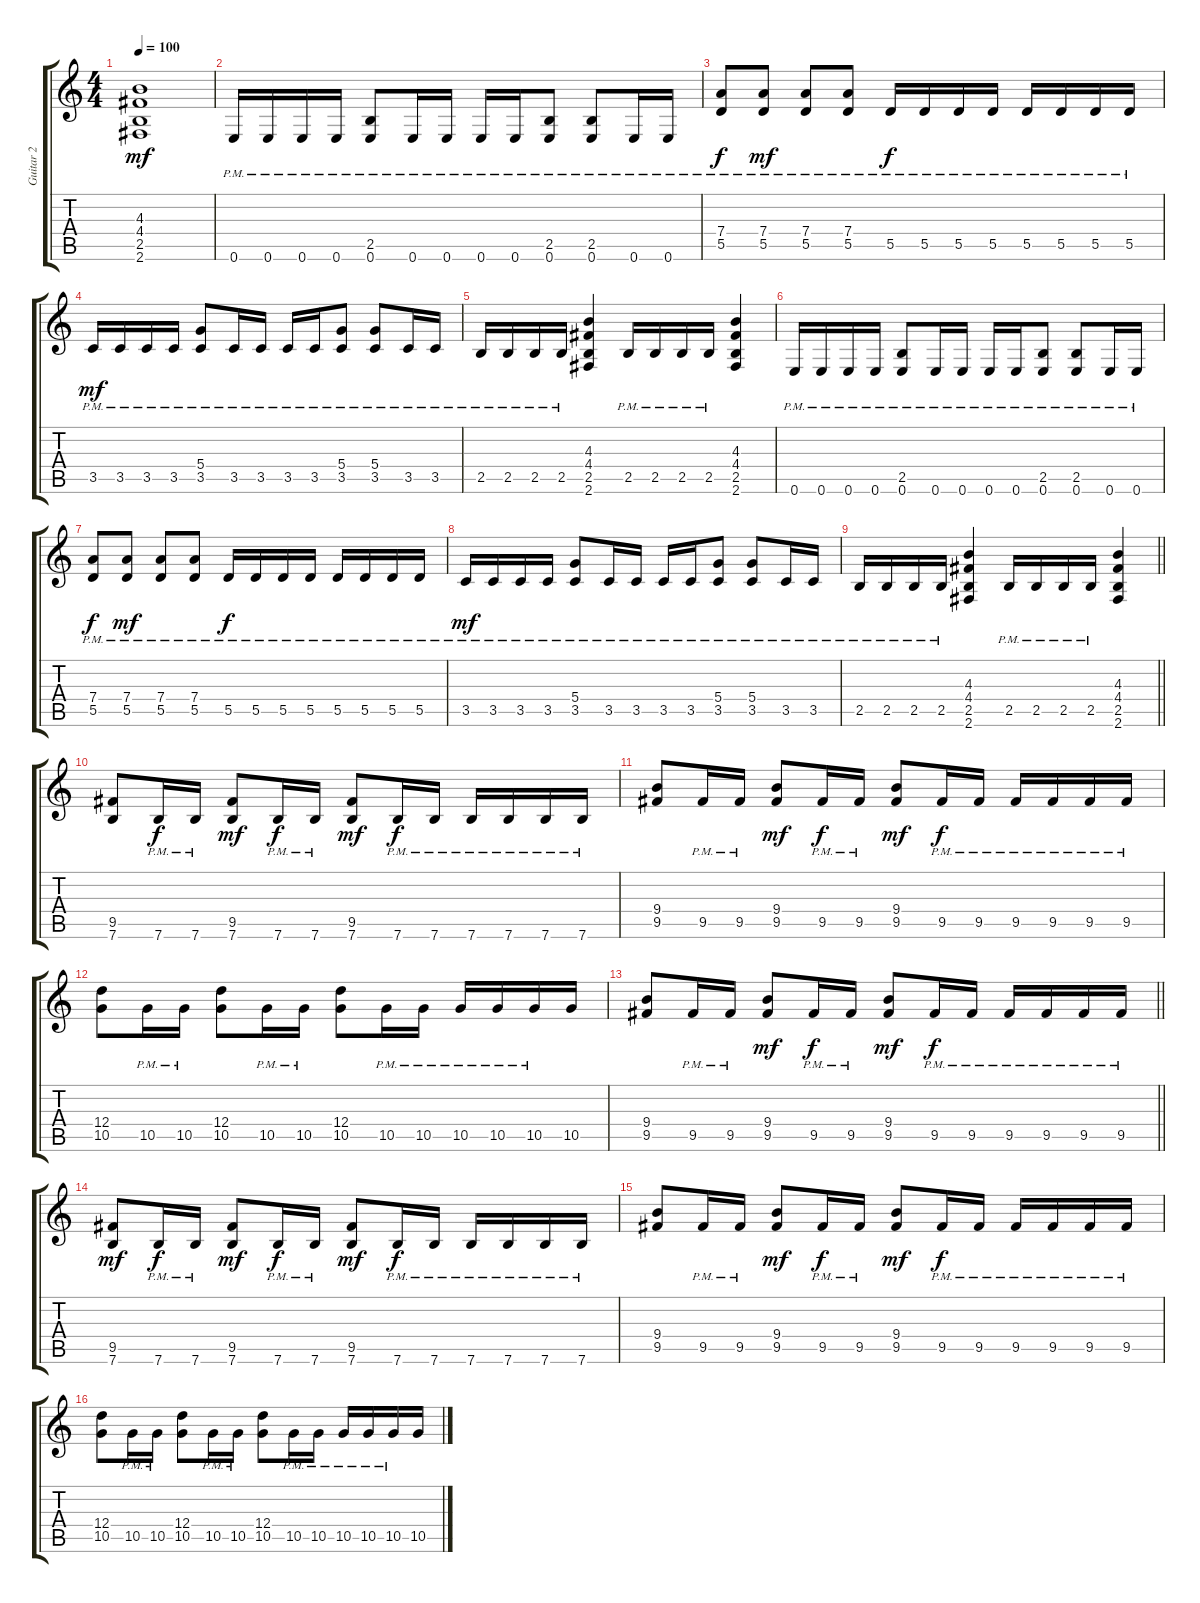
\track ("Guitar 2" "Guitar 2") {instrument distortionguitar}
\staff {score tabs}
\tuning (E4 B3 G3 D3 A2 E2) {hide}
\ts (4 4)
\tempo 100
\clef g2
\ks c
(4.3 4.4 2.5 2.6).1{dy mf} |
0.6{pm}.16 0.6{pm}.16 0.6{pm}.16 0.6{pm}.16 (2.5{pm} 0.6{pm}).8 0.6{pm}.16 0.6{pm}.16 0.6{pm}.16 0.6{pm}.16 (2.5{pm} 0.6{pm}).8 (2.5{pm} 0.6{pm}).8 0.6{pm}.16 0.6{pm}.16 |
(7.4{pm} 5.5{pm}).8{dy f} (7.4{pm} 5.5{pm}).8{dy mf} (7.4{pm} 5.5{pm}).8 (7.4{pm} 5.5{pm}).8 5.5{pm}.16{dy f} 5.5{pm}.16 5.5{pm}.16 5.5{pm}.16 5.5{pm}.16 5.5{pm}.16 5.5{pm}.16 5.5{pm}.16 |
3.5{pm}.16{dy mf} 3.5{pm}.16 3.5{pm}.16 3.5{pm}.16 (5.4{pm} 3.5{pm}).8 3.5{pm}.16 3.5{pm}.16 3.5{pm}.16 3.5{pm}.16 (5.4{pm} 3.5{pm}).8 (5.4{pm} 3.5{pm}).8 3.5{pm}.16 3.5{pm}.16 |
2.5{pm}.16 2.5{pm}.16 2.5{pm}.16 2.5{pm}.16 (4.3 4.4 2.5 2.6).4 2.5{pm}.16 2.5{pm}.16 2.5{pm}.16 2.5{pm}.16 (4.3 4.4 2.5 2.6).4 |
0.6{pm}.16 0.6{pm}.16 0.6{pm}.16 0.6{pm}.16 (2.5{pm} 0.6{pm}).8 0.6{pm}.16 0.6{pm}.16 0.6{pm}.16 0.6{pm}.16 (2.5{pm} 0.6{pm}).8 (2.5{pm} 0.6{pm}).8 0.6{pm}.16 0.6{pm}.16 |
(7.4{pm} 5.5{pm}).8{dy f} (7.4{pm} 5.5{pm}).8{dy mf} (7.4{pm} 5.5{pm}).8 (7.4{pm} 5.5{pm}).8 5.5{pm}.16{dy f} 5.5{pm}.16 5.5{pm}.16 5.5{pm}.16 5.5{pm}.16 5.5{pm}.16 5.5{pm}.16 5.5{pm}.16 |
3.5{pm}.16{dy mf} 3.5{pm}.16 3.5{pm}.16 3.5{pm}.16 (5.4{pm} 3.5{pm}).8 3.5{pm}.16 3.5{pm}.16 3.5{pm}.16 3.5{pm}.16 (5.4{pm} 3.5{pm}).8 (5.4{pm} 3.5{pm}).8 3.5{pm}.16 3.5{pm}.16 |
\barLineRight lightlight
2.5{pm}.16 2.5{pm}.16 2.5{pm}.16 2.5{pm}.16 (4.3 4.4 2.5 2.6).4 2.5{pm}.16 2.5{pm}.16 2.5{pm}.16 2.5{pm}.16 (4.3 4.4 2.5 2.6).4 |
(9.5 7.6).8 7.6{pm}.16{dy f} 7.6{pm}.16 (9.5 7.6).8{dy mf} 7.6{pm}.16{dy f} 7.6{pm}.16 (9.5 7.6).8{dy mf} 7.6{pm}.16{dy f} 7.6{pm}.16 7.6{pm}.16 7.6{pm}.16 7.6{pm}.16 7.6{pm}.16 |
(9.4 9.5).8 9.5{pm}.16 9.5{pm}.16 (9.4 9.5).8{dy mf} 9.5{pm}.16{dy f} 9.5{pm}.16 (9.4 9.5).8{dy mf} 9.5{pm}.16{dy f} 9.5{pm}.16 9.5{pm}.16 9.5{pm}.16 9.5{pm}.16 9.5{pm}.16 |
(12.4 10.5).8 10.5{pm}.16 10.5{pm}.16 (12.4 10.5).8 10.5{pm}.16 10.5{pm}.16 (12.4 10.5).8 10.5{pm}.16 10.5{pm}.16 10.5{pm}.16 10.5{pm}.16 10.5{pm}.16 10.5.16 |
\barLineRight lightlight
(9.4 9.5).8 9.5{pm}.16 9.5{pm}.16 (9.4 9.5).8{dy mf} 9.5{pm}.16{dy f} 9.5{pm}.16 (9.4 9.5).8{dy mf} 9.5{pm}.16{dy f} 9.5{pm}.16 9.5{pm}.16 9.5{pm}.16 9.5{pm}.16 9.5{pm}.16 |
(9.5 7.6).8{dy mf} 7.6{pm}.16{dy f} 7.6{pm}.16 (9.5 7.6).8{dy mf} 7.6{pm}.16{dy f} 7.6{pm}.16 (9.5 7.6).8{dy mf} 7.6{pm}.16{dy f} 7.6{pm}.16 7.6{pm}.16 7.6{pm}.16 7.6{pm}.16 7.6{pm}.16 |
(9.4 9.5).8 9.5{pm}.16 9.5{pm}.16 (9.4 9.5).8{dy mf} 9.5{pm}.16{dy f} 9.5{pm}.16 (9.4 9.5).8{dy mf} 9.5{pm}.16{dy f} 9.5{pm}.16 9.5{pm}.16 9.5{pm}.16 9.5{pm}.16 9.5{pm}.16 |
(12.4 10.5).8 10.5{pm}.16 10.5{pm}.16 (12.4 10.5).8 10.5{pm}.16 10.5{pm}.16 (12.4 10.5).8 10.5{pm}.16 10.5{pm}.16 10.5{pm}.16 10.5{pm}.16 10.5{pm}.16 10.5.16
